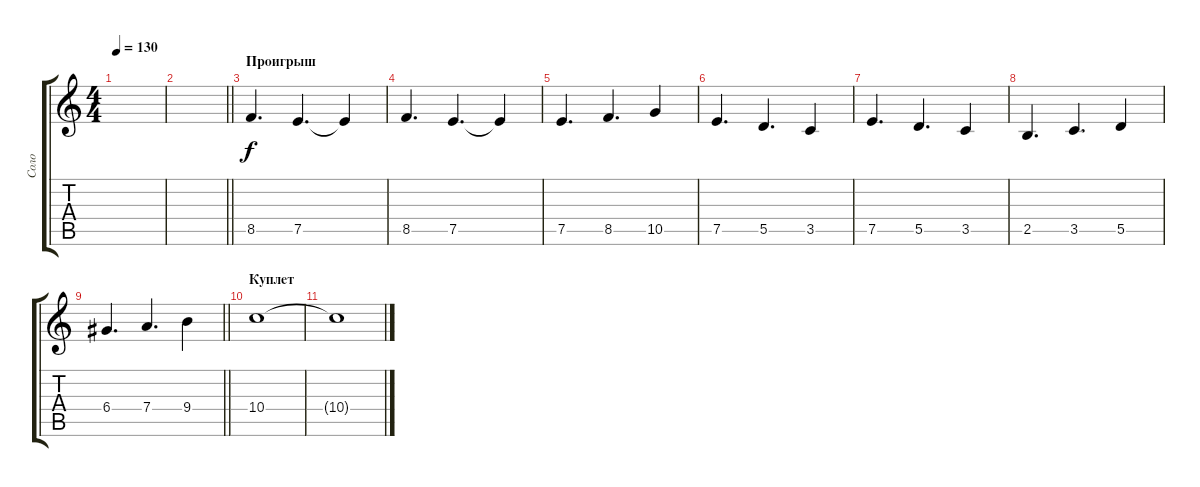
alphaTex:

\track ("Соло" "Соло") {instrument overdrivenguitar}
\staff {score tabs}
\tuning (E4 B3 G3 D3 A2 E2) {hide}
\ts (4 4)
\tempo 130
\clef g2
\ks c
|
\barLineRight lightlight
|
\section ("" "Проигрыш")
8.5.4{d volume 13} 7.5.4{d} 7.5{t}.4 |
8.5.4{d} 7.5.4{d} 7.5{t}.4 |
7.5.4{d} 8.5.4{d} 10.5.4 |
7.5.4{d} 5.5.4{d} 3.5.4 |
7.5.4{d} 5.5.4{d} 3.5.4 |
2.5.4{d} 3.5.4{d} 5.5.4 |
\barLineRight lightlight
6.4.4{d} 7.4.4{d} 9.4.4 |
\section ("" "Куплет")
10.4.1{volume 0} |
10.4{t}.1
